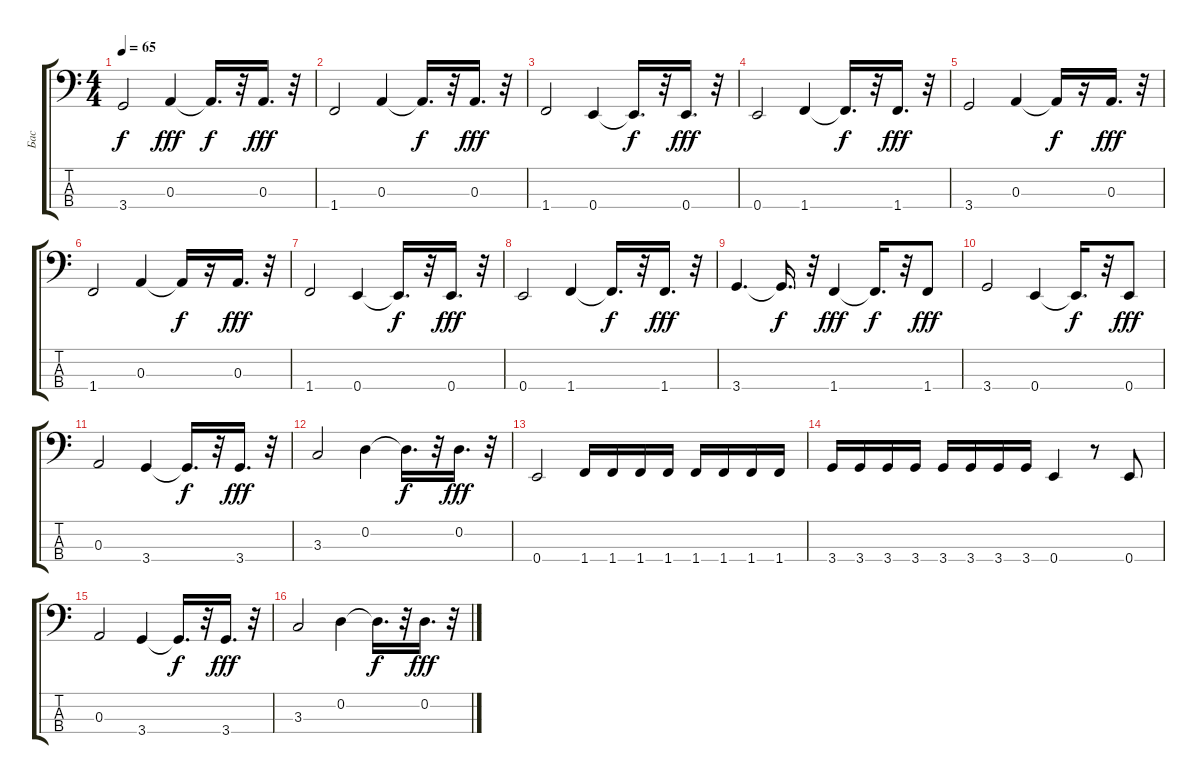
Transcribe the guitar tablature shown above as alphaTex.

\track ("Бас" "Бас") {instrument electricbassfinger}
\staff {score tabs}
\tuning (G2 D2 A1 E1) {hide}
\ts (4 4)
\tempo 65
\clef f4
\ks c
3.4{t}.2{dy f} 0.3.4{dy fff} 0.3{t}.16{d dy f} r.32 0.3.16{d dy fff} r.32 |
1.4.2 0.3.4 0.3{t}.16{d dy f} r.32 0.3.16{d dy fff} r.32 |
1.4.2 0.4.4 0.4{t}.16{d dy f} r.32 0.4.16{d dy fff} r.32 |
0.4.2 1.4.4 1.4{t}.16{d dy f} r.32 1.4.16{d dy fff} r.32 |
3.4.2 0.3.4 0.3{t}.16{dy f} r.16 0.3.16{d dy fff} r.32 |
1.4.2 0.3.4 0.3{t}.16{dy f} r.16 0.3.16{d dy fff} r.32 |
1.4.2 0.4.4 0.4{t}.16{d dy f} r.32 0.4.16{d dy fff} r.32 |
0.4.2 1.4.4 1.4{t}.16{d dy f} r.32 1.4.16{d dy fff} r.32 |
3.4.4{d} 3.4{t}.16{d dy f} r.32 1.4.4{dy fff} 1.4{t}.16{d dy f} r.32 1.4.8{dy fff} |
3.4.2 0.4.4 0.4{t}.16{d dy f} r.32 0.4.8{dy fff} |
0.3.2 3.4.4 3.4{t}.16{d dy f} r.32 3.4.16{d dy fff} r.32 |
3.3.2 0.2.4 0.2{t}.16{d dy f} r.32 0.2.16{d dy fff} r.32 |
0.4.2 1.4.16 1.4.16 1.4.16 1.4.16 1.4.16 1.4.16 1.4.16 1.4.16 |
3.4.16 3.4.16 3.4.16 3.4.16 3.4.16 3.4.16 3.4.16 3.4.16 0.4.4 r.8 0.4.8 |
0.3.2 3.4.4 3.4{t}.16{d dy f} r.32 3.4.16{d dy fff} r.32 |
3.3.2 0.2.4 0.2{t}.16{d dy f} r.32 0.2.16{d dy fff} r.32
